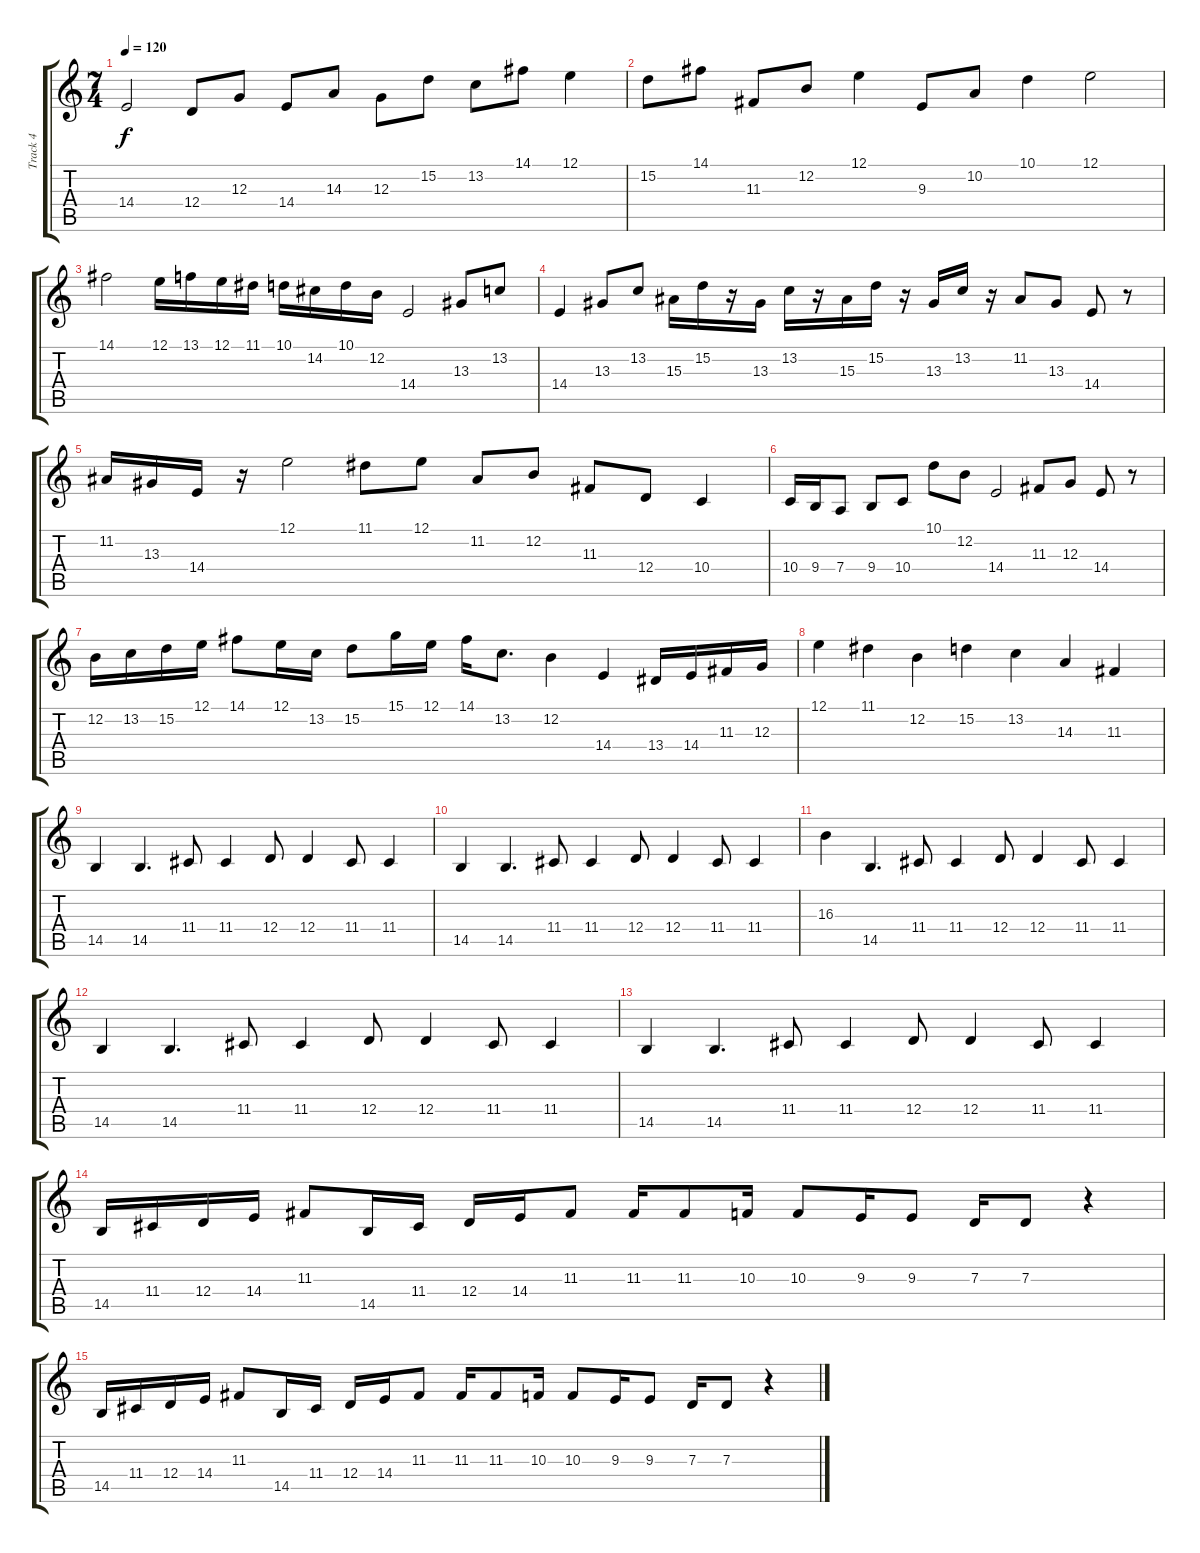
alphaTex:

\track ("Track 4" "Track 4") {instrument altosax}
\staff {score tabs}
\tuning (E4 B3 G3 D3 A2 E2) {hide}
\ts (7 4)
\tempo 120
\clef g2
\ks c
14.4.2{dy f} 12.4.8 12.3.8 14.4.8 14.3.8 12.3.8 15.2.8 13.2.8 14.1.8 12.1.4 |
15.2.8 14.1.8 11.3.8 12.2.8 12.1.4 9.3.8 10.2.8 10.1.4 12.1.2 |
14.1.2 12.1.16 13.1.16 12.1.16 11.1.16 10.1.16 14.2.16 10.1.16 12.2.16 14.4.2 13.3.8 13.2.8 |
14.4.4 13.3.8 13.2.8 15.3.16 15.2.16 r.16 13.3.16 13.2.16 r.16 15.3.16 15.2.16 r.16 13.3.16 13.2.16 r.16 11.2.8 13.3.8 14.4.8 r.8 |
11.2.16 13.3.16 14.4.16 r.16 12.1.2 11.1.8 12.1.8 11.2.8 12.2.8 11.3.8 12.4.8 10.4.4 |
10.4.16 9.4.16 7.4.8 9.4.8 10.4.8 10.1.8 12.2.8 14.4.2 11.3.8 12.3.8 14.4.8 r.8 |
12.2.16 13.2.16 15.2.16 12.1.16 14.1.8 12.1.16 13.2.16 15.2.8 15.1.16 12.1.16 14.1.16 13.2.8{d} 12.2.4 14.4.4 13.4.16 14.4.16 11.3.16 12.3.16 |
12.1.4 11.1.4 12.2.4 15.2.4 13.2.4 14.3.4 11.3.4 |
14.5.4 14.5.4{d} 11.4.8 11.4.4 12.4.8 12.4.4 11.4.8 11.4.4 |
14.5.4 14.5.4{d} 11.4.8 11.4.4 12.4.8 12.4.4 11.4.8 11.4.4 |
16.3.4 14.5.4{d} 11.4.8 11.4.4 12.4.8 12.4.4 11.4.8 11.4.4 |
14.5.4 14.5.4{d} 11.4.8 11.4.4 12.4.8 12.4.4 11.4.8 11.4.4 |
14.5.4 14.5.4{d} 11.4.8 11.4.4 12.4.8 12.4.4 11.4.8 11.4.4 |
14.5.16 11.4.16 12.4.16 14.4.16 11.3.8 14.5.16 11.4.16 12.4.16 14.4.16 11.3.8 11.3.16 11.3.8 10.3.16 10.3.8 9.3.16 9.3.8 7.3.16 7.3.8 r.4 |
14.5.16 11.4.16 12.4.16 14.4.16 11.3.8 14.5.16 11.4.16 12.4.16 14.4.16 11.3.8 11.3.16 11.3.8 10.3.16 10.3.8 9.3.16 9.3.8 7.3.16 7.3.8 r.4
